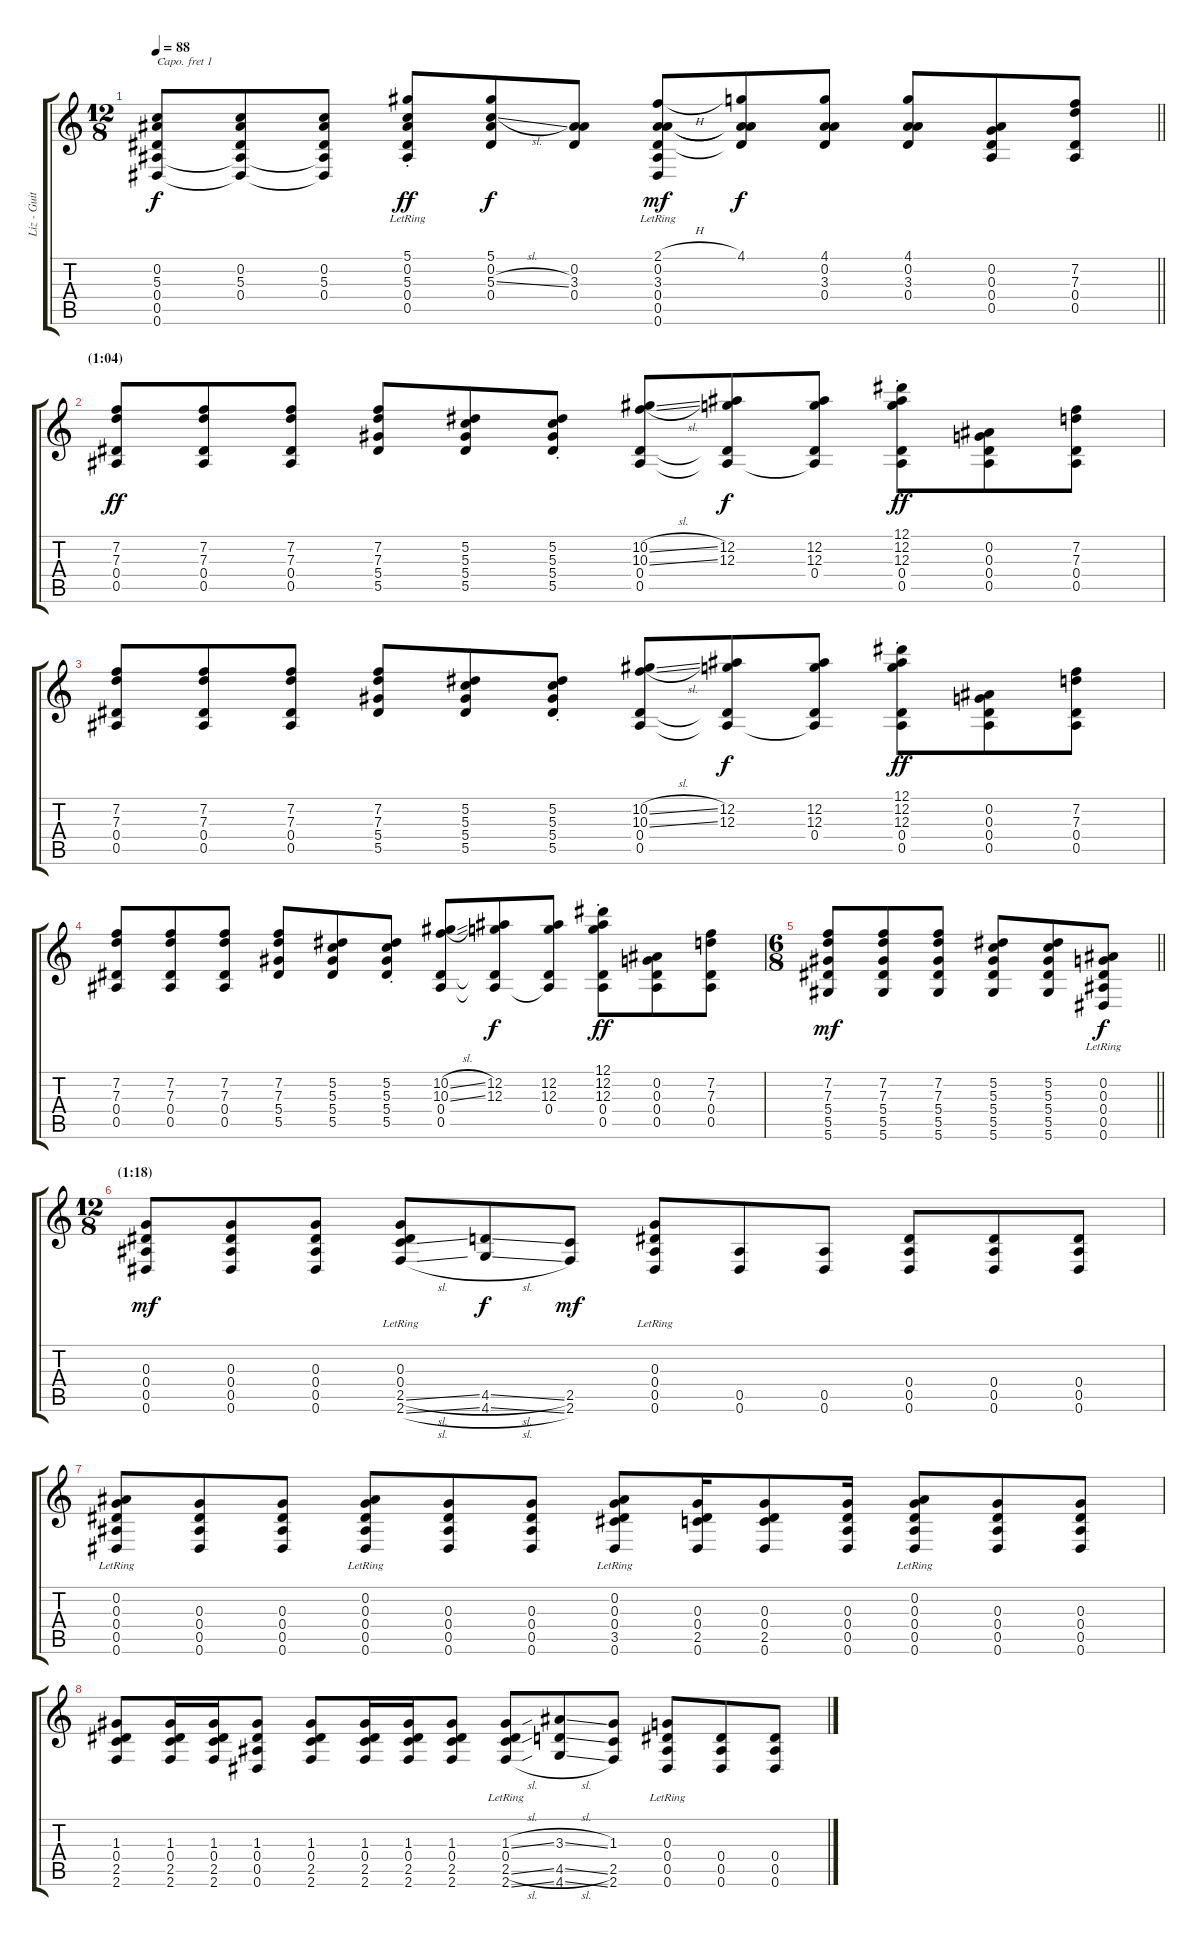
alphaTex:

\track ("Liz - Guitar" "Liz - Guit") {instrument electricguitarclean}
\staff {score tabs}
\capo 1
\tuning (D4 A3 Gb3 D3 A2 D2) {hide}
\ts (12 8)
\tempo 88
\clef g2
\barLineRight lightlight
\ks c
(0.2 5.3 0.4 0.5 0.6).8{dy f} (0.2 5.3 0.4 0.5{t} 0.6{t}).8 (0.2 5.3 0.4 0.5{t} 0.6{t}).8 (5.1{st} 0.2 5.3{st} 0.4 0.5{lr}).8{dy ff} (5.1 0.2 5.3{sl} 0.4).8{dy f} (0.2 3.3 0.4).8 (2.1{h} 0.2 3.3 0.4 0.5 0.6{lr}).8{dy mf} (4.1 0.2{t} 3.3{t} 0.4{t}).8{dy f} (4.1 0.2 3.3 0.4).8 (4.1 0.2 3.3 0.4).8 (0.2 0.3 0.4 0.5).8 (7.2 7.3 0.4 0.5).8 |
\section ("" "(1:04)")
(7.2 7.3 0.4 0.5).8{dy ff} (7.2 7.3 0.4 0.5).8 (7.2 7.3 0.4 0.5).8 (7.2 7.3 5.4 5.5).8 (5.2 5.3 5.4 5.5).8 (5.2{st} 5.3{st} 5.4{st} 5.5).8 (10.2{sl} 10.3{sl} 0.4 0.5).8 (12.2 12.3 0.4{t} 0.5{t}).8{dy f} (12.2 12.3 0.4 0.5{t}).8 (12.1 12.2{st} 12.3{st} 0.4 0.5).8{dy ff} (0.2 0.3 0.4 0.5).8 (7.2 7.3 0.4 0.5).8 |
(7.2 7.3 0.4 0.5).8 (7.2 7.3 0.4 0.5).8 (7.2 7.3 0.4 0.5).8 (7.2 7.3 5.4 5.5).8 (5.2 5.3 5.4 5.5).8 (5.2{st} 5.3{st} 5.4{st} 5.5).8 (10.2{sl} 10.3{sl} 0.4 0.5).8 (12.2 12.3 0.4{t} 0.5{t}).8{dy f} (12.2 12.3 0.4 0.5{t}).8 (12.1{st} 12.2{st} 12.3{st} 0.4 0.5).8{dy ff} (0.2 0.3 0.4 0.5).8 (7.2 7.3 0.4 0.5).8 |
(7.2 7.3 0.4 0.5).8 (7.2 7.3 0.4 0.5).8 (7.2 7.3 0.4 0.5).8 (7.2 7.3 5.4 5.5).8 (5.2 5.3 5.4 5.5).8 (5.2{st} 5.3{st} 5.4{st} 5.5).8 (10.2{sl} 10.3{sl} 0.4 0.5).8 (12.2 12.3 0.4{t} 0.5{t}).8{dy f} (12.2 12.3 0.4 0.5{t}).8 (12.1{st} 12.2{st} 12.3{st} 0.4 0.5).8{dy ff} (0.2 0.3 0.4 0.5).8 (7.2 7.3 0.4 0.5).8 |
\ts (6 8)
\barLineRight lightlight
(7.2 7.3 5.4 5.5 5.6).8{dy mf} (7.2 7.3 5.4 5.5 5.6).8 (7.2 7.3 5.4 5.5 5.6).8 (5.2 5.3 5.4 5.5 5.6).8 (5.2 5.3 5.4 5.5 5.6).8 (0.2{lr} 0.3 0.4 0.5 0.6).8{dy f} |
\ts (12 8)
\section ("" "(1:18)")
(0.3 0.4 0.5 0.6).8{dy mf} (0.3 0.4 0.5 0.6).8 (0.3 0.4 0.5 0.6).8 (0.3{lr} 0.4{lr} 2.5{sl} 2.6{sl}).8 (4.5{sl} 4.6{sl}).8{dy f} (2.5 2.6).8{dy mf} (0.3{lr} 0.4{lr} 0.5 0.6).8 (0.5 0.6).8 (0.5 0.6).8 (0.4 0.5 0.6).8 (0.4 0.5 0.6).8 (0.4 0.5 0.6).8 |
(0.2{lr} 0.3 0.4 0.5 0.6).8 (0.3 0.4 0.5 0.6).8 (0.3 0.4 0.5 0.6).8 (0.2{lr} 0.3 0.4 0.5 0.6).8 (0.3 0.4 0.5 0.6).8 (0.3 0.4 0.5 0.6).8 (0.2{lr} 0.3 0.4 3.5 0.6).8 (0.3 0.4 2.5 0.6).16 (0.3 0.4 2.5 0.6).8 (0.3 0.4 0.5 0.6).16 (0.2{lr} 0.3 0.4 0.5 0.6).8 (0.3 0.4 0.5 0.6).8 (0.3 0.4 0.5 0.6).8 |
(1.3 0.4 2.5 2.6).8 (1.3 0.4 2.5 2.6).16 (1.3 0.4 2.5 2.6).16 (1.3 0.4 0.5 0.6).8 (1.3 0.4 2.5 2.6).8 (1.3 0.4 2.5 2.6).16 (1.3 0.4 2.5 2.6).16 (1.3 0.4 2.5 2.6).8 (1.3{sl} 0.4{lr} 2.5{sl} 2.6{sl}).8 (3.3{sl} 4.5{sl} 4.6{sl}).8 (1.3 2.5 2.6).8 (0.3{lr} 0.4 0.5 0.6).8 (0.4 0.5 0.6).8 (0.4 0.5 0.6).8
